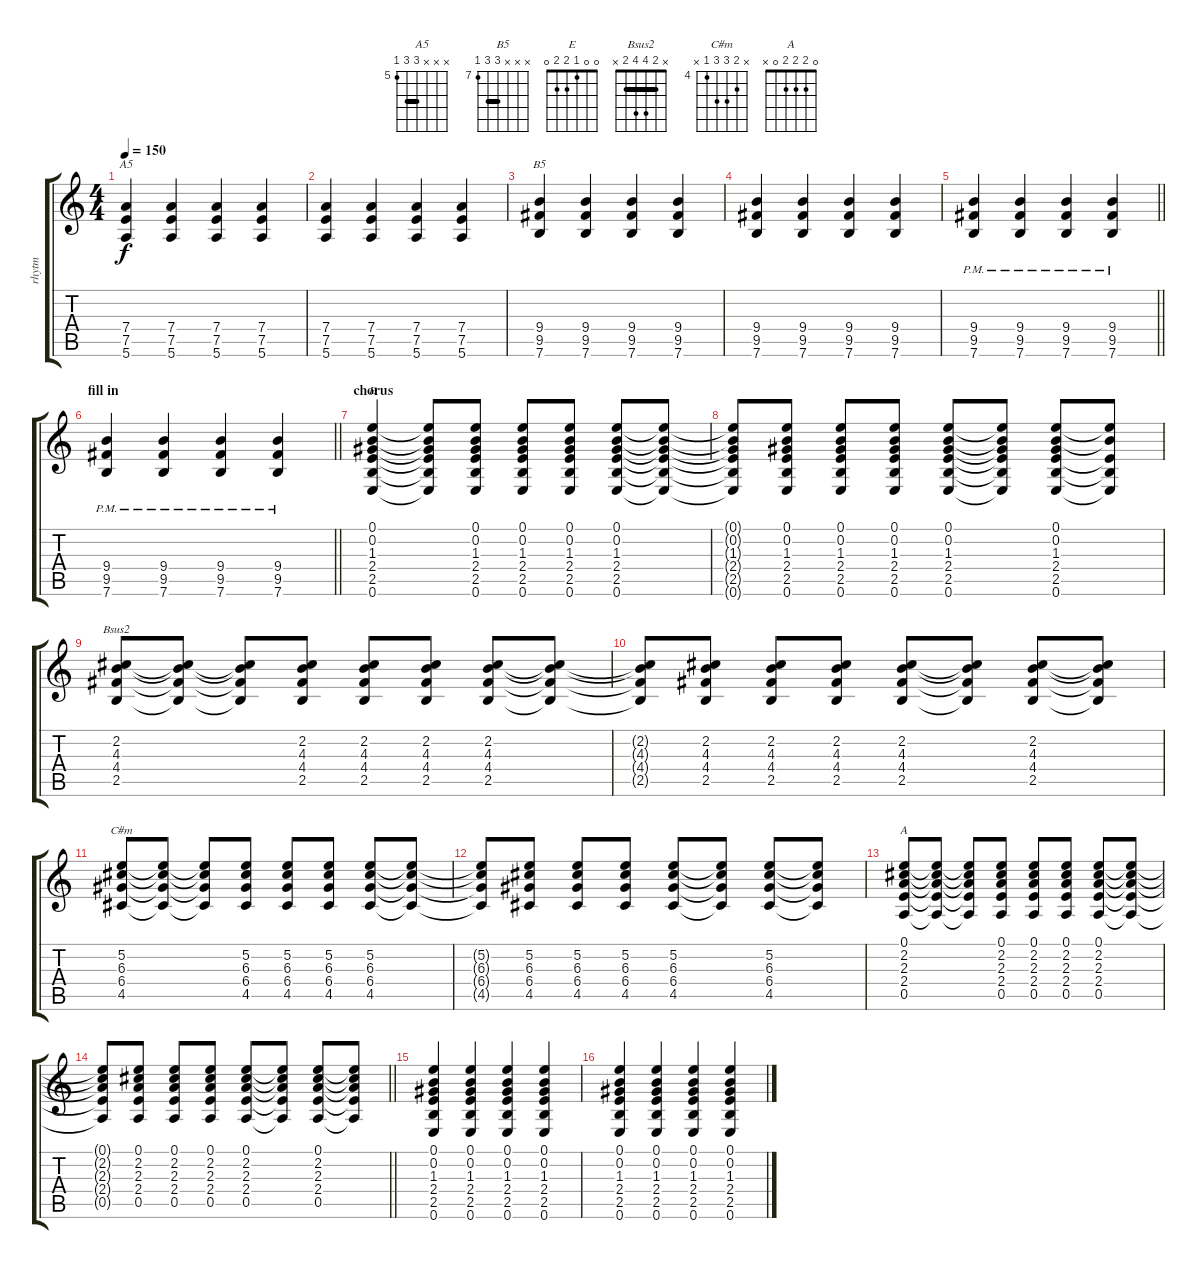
\track ("rhytm" "rhytm") {instrument distortionguitar}
\staff {score tabs}
\tuning (E4 B3 G3 D3 A2 E2) {hide}
\chord ("A5" x x x 7 7 5) {firstfret 5 barre 7}
\chord ("B5" x x x 9 9 7) {firstfret 7 barre 9}
\chord ("E" 0 0 1 2 2 0)
\chord ("Bsus2" x 2 4 4 2 x) {barre 2}
\chord ("C#m" x 5 6 6 4 x) {firstfret 4}
\chord ("A" 0 2 2 2 0 x)
\ts (4 4)
\tempo 150
\clef g2
\ks c
(7.4 7.5 5.6).4{ch "A5" dy f} (7.4 7.5 5.6).4 (7.4 7.5 5.6).4 (7.4 7.5 5.6).4 |
(7.4 7.5 5.6).4 (7.4 7.5 5.6).4 (7.4 7.5 5.6).4 (7.4 7.5 5.6).4 |
(9.4 9.5 7.6).4{ch "B5"} (9.4 9.5 7.6).4 (9.4 9.5 7.6).4 (9.4 9.5 7.6).4 |
(9.4 9.5 7.6).4 (9.4 9.5 7.6).4 (9.4 9.5 7.6).4 (9.4 9.5 7.6).4 |
\barLineRight lightlight
(9.4{pm} 9.5{pm} 7.6{pm}).4 (9.4{pm} 9.5{pm} 7.6{pm}).4 (9.4{pm} 9.5{pm} 7.6{pm}).4 (9.4{pm} 9.5{pm} 7.6{pm}).4 |
\section ("" "fill in")
\barLineRight lightlight
(9.4{pm} 9.5{pm} 7.6{pm}).4 (9.4{pm} 9.5{pm} 7.6{pm}).4 (9.4{pm} 9.5{pm} 7.6{pm}).4 (9.4{pm} 9.5{pm} 7.6{pm}).4 |
\section ("" "chorus")
(0.1 0.2 1.3 2.4 2.5 0.6).4{ch "E" instrument acousticguitarsteel} (0.1{t} 0.2{t} 1.3{t} 2.4{t} 2.5{t} 0.6{t}).8 (0.1 0.2 1.3 2.4 2.5 0.6).8 (0.1 0.2 1.3 2.4 2.5 0.6).8 (0.1 0.2 1.3 2.4 2.5 0.6).8 (0.1 0.2 1.3 2.4 2.5 0.6).8 (0.1{t} 0.2{t} 1.3{t} 2.4{t} 2.5{t} 0.6{t}).8 |
(0.1{t} 0.2{t} 1.3{t} 2.4{t} 2.5{t} 0.6{t}).8 (0.1 0.2 1.3 2.4 2.5 0.6).8 (0.1 0.2 1.3 2.4 2.5 0.6).8 (0.1 0.2 1.3 2.4 2.5 0.6).8 (0.1 0.2 1.3 2.4 2.5 0.6).8 (0.1{t} 0.2{t} 1.3{t} 2.4{t} 2.5{t} 0.6{t}).8 (0.1 0.2 1.3 2.4 2.5 0.6).8 (0.1{t} 0.2{t} 2.4{t} 2.5{t} 0.6{t}).8 |
(2.2 4.3 4.4 2.5).8{ch "Bsus2"} (2.2{t} 4.3{t} 4.4{t} 2.5{t}).8 (2.2{t} 4.3{t} 4.4{t} 2.5{t}).8 (2.2 4.3 4.4 2.5).8 (2.2 4.3 4.4 2.5).8 (2.2 4.3 4.4 2.5).8 (2.2 4.3 4.4 2.5).8 (2.2{t} 4.3{t} 4.4{t} 2.5{t}).8 |
(2.2{t} 4.3{t} 4.4{t} 2.5{t}).8 (2.2 4.3 4.4 2.5).8 (2.2 4.3 4.4 2.5).8 (2.2 4.3 4.4 2.5).8 (2.2 4.3 4.4 2.5).8 (2.2{t} 4.3{t} 4.4{t} 2.5{t}).8 (2.2 4.3 4.4 2.5).8 (2.2{t} 4.3{t} 4.4{t} 2.5{t}).8 |
(5.2 6.3 6.4 4.5).8{ch "C#m"} (5.2{t} 6.3{t} 6.4{t} 4.5{t}).8 (5.2{t} 6.3{t} 6.4{t} 4.5{t}).8 (5.2 6.3 6.4 4.5).8 (5.2 6.3 6.4 4.5).8 (5.2 6.3 6.4 4.5).8 (5.2 6.3 6.4 4.5).8 (5.2{t} 6.3{t} 6.4{t} 4.5{t}).8 |
(5.2{t} 6.3{t} 6.4{t} 4.5{t}).8 (5.2 6.3 6.4 4.5).8 (5.2 6.3 6.4 4.5).8 (5.2 6.3 6.4 4.5).8 (5.2 6.3 6.4 4.5).8 (5.2{t} 6.3{t} 6.4{t} 4.5{t}).8 (5.2 6.3 6.4 4.5).8 (5.2{t} 6.3{t} 6.4{t} 4.5{t}).8 |
(0.1 2.2 2.3 2.4 0.5).8{ch "A"} (0.1{t} 2.2{t} 2.3{t} 2.4{t} 0.5{t}).8 (0.1{t} 2.2{t} 2.3{t} 2.4{t} 0.5{t}).8 (0.1 2.2 2.3 2.4 0.5).8 (0.1 2.2 2.3 2.4 0.5).8 (0.1 2.2 2.3 2.4 0.5).8 (0.1 2.2 2.3 2.4 0.5).8 (0.1{t} 2.2{t} 2.3{t} 2.4{t} 0.5{t}).8 |
\barLineRight lightlight
(0.1{t} 2.2{t} 2.3{t} 2.4{t} 0.5{t}).8 (0.1 2.2 2.3 2.4 0.5).8 (0.1 2.2 2.3 2.4 0.5).8 (0.1 2.2 2.3 2.4 0.5).8 (0.1 2.2 2.3 2.4 0.5).8 (0.1{t} 2.2{t} 2.3{t} 2.4{t} 0.5{t}).8 (0.1 2.2 2.3 2.4 0.5).8 (0.1{t} 2.2{t} 2.3{t} 2.4{t} 0.5{t}).8 |
(0.1 0.2 1.3 2.4 2.5 0.6).4{instrument distortionguitar} (0.1 0.2 1.3 2.4 2.5 0.6).4 (0.1 0.2 1.3 2.4 2.5 0.6).4 (0.1 0.2 1.3 2.4 2.5 0.6).4 |
(0.1 0.2 1.3 2.4 2.5 0.6).4 (0.1 0.2 1.3 2.4 2.5 0.6).4 (0.1 0.2 1.3 2.4 2.5 0.6).4 (0.1 0.2 1.3 2.4 2.5 0.6).4
